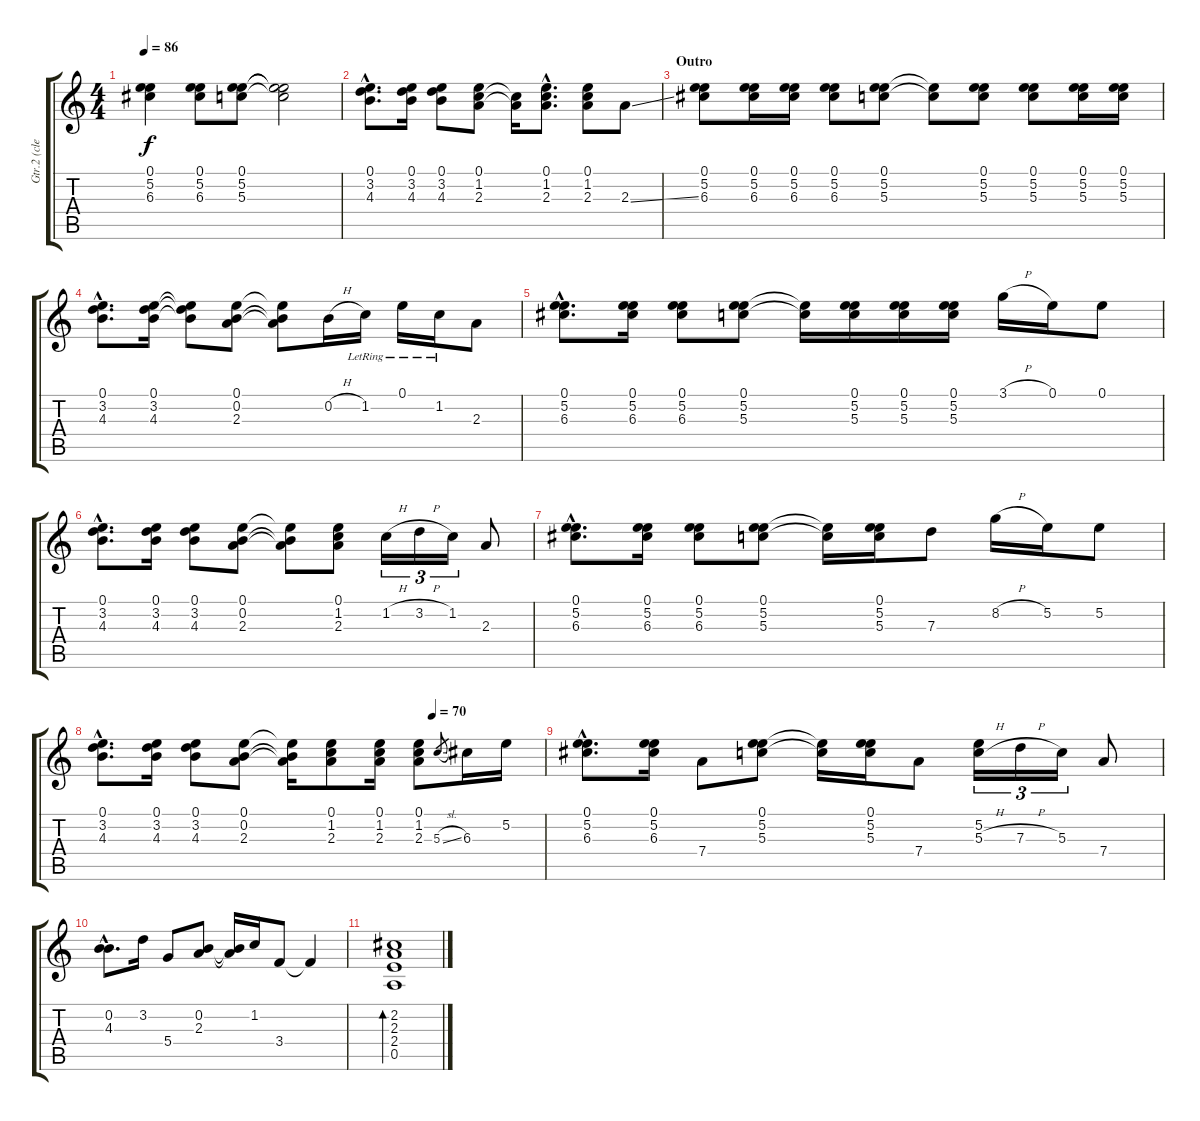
\track ("Gtr.2 (clean)" "Gtr.2 (cle") {instrument electricguitarclean}
\staff {score tabs}
\tuning (E4 B3 G3 D3 A2 E2) {hide}
\ts (4 4)
\tempo 86
\clef g2
\ks c
(0.1 5.2 6.3).4{dy f} (0.1 5.2 6.3).8 (0.1 5.2 5.3).8 (0.1{t} 5.2{t} 5.3{t}).2 |
(0.1{hac} 3.2{hac} 4.3{hac}).8{d} (0.1 3.2 4.3).16 (0.1 3.2 4.3).8 (0.1 1.2 2.3).8 (1.2{t} 2.3{t}).16 (0.1{hac} 1.2{hac} 2.3{hac}).8{d} (0.1 1.2 2.3).8 2.3{ss}.8 |
\section ("" "Outro")
(0.1 5.2 6.3).8 (0.1 5.2 6.3).16 (0.1 5.2 6.3).16 (0.1 5.2 6.3).8 (0.1 5.2 5.3).8 (5.2{t} 5.3{t}).8 (0.1 5.2 5.3).8 (0.1 5.2 5.3).8 (0.1 5.2 5.3).16 (0.1 5.2 5.3).16 |
(0.1{hac} 3.2{hac} 4.3{hac}).8{d} (0.1 3.2 4.3).16 (0.1{t} 3.2{t} 4.3{t}).8 (0.1 0.2 2.3).8 (0.1{t} 0.2{t} 2.3{t}).8 0.2{h}.16 1.2{lr}.16 0.1{lr}.16 1.2{lr}.16 2.3.8 |
(0.1{hac} 5.2{hac} 6.3{hac}).8{d} (0.1 5.2 6.3).16 (0.1 5.2 6.3).8 (0.1 5.2 5.3).8 (5.2{t} 5.3{t}).16 (0.1 5.2 5.3).16 (0.1 5.2 5.3).16 (0.1 5.2 5.3).16 3.1{h}.16 0.1.16 0.1.8 |
(0.1{hac} 3.2{hac} 4.3{hac}).8{d} (0.1 3.2 4.3).16 (0.1 3.2 4.3).8 (0.1 0.2 2.3).8 (0.1{t} 0.2{t} 2.3{t}).8 (0.1 1.2 2.3).8 1.2{h}.16{tu (3 2)} 3.2{h}.16{tu (3 2)} 1.2.16{tu (3 2)} 2.3.8 |
(0.1{hac} 5.2{hac} 6.3{hac}).8{d} (0.1 5.2 6.3).16 (0.1 5.2 6.3).8 (0.1 5.2 5.3).8 (5.2{t} 5.3{t}).16 (0.1 5.2 5.3).16 7.3.8 8.2{h}.16 5.2.16 5.2.8 |
\tempo (70 0.75)
(0.1{hac} 3.2{hac} 4.3{hac}).8{d} (0.1 3.2 4.3).16 (0.1 3.2 4.3).8 (0.1 0.2 2.3).8 (0.1{t} 0.2{t} 2.3{t}).16 (0.1 1.2 2.3).8 (0.1 1.2 2.3).16 (0.1 1.2 2.3).8 5.3{sl}.8{gr} 6.3.16 5.2.16 |
(0.1{hac} 5.2{hac} 6.3{hac}).8{d} (0.1 5.2 6.3).16 7.4.8 (0.1 5.2 5.3).8 (5.2{t} 5.3{t}).16 (0.1 5.2 5.3).16 7.4.8 (5.2 5.3{h}).16{tu (3 2)} 7.3{h}.16{tu (3 2)} 5.3.16{tu (3 2)} 7.4.8 |
(0.2{hac} 4.3{hac}).8{d} 3.2.16 5.4.8 (0.2 2.3).8 (0.2{t} 2.3{t}).16 1.2.16 3.4.8 3.4{t}.4 |
(2.2 2.3 2.4 0.5).1{bd 60}
